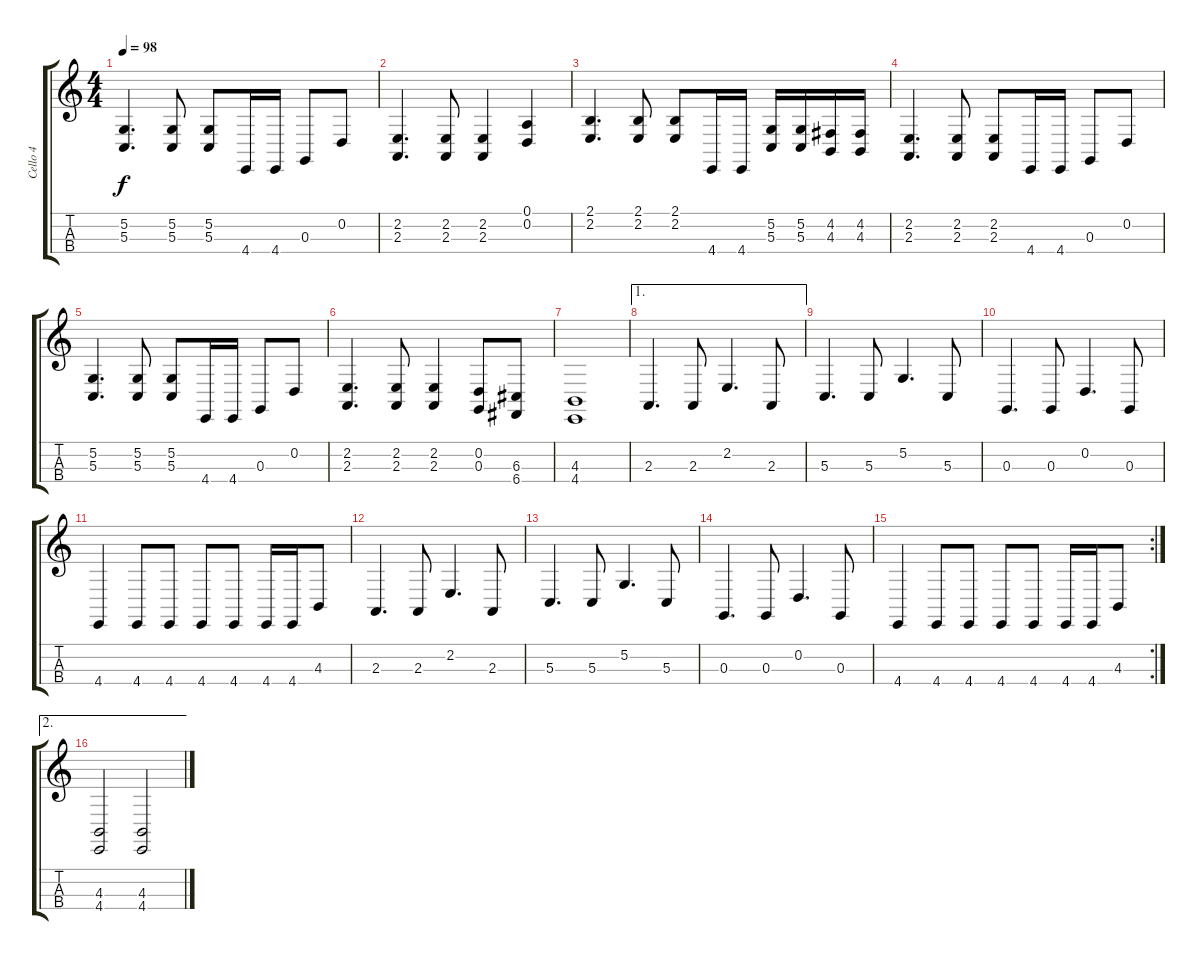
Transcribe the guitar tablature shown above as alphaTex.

\track ("Cello 4 " "Cello 4 ") {instrument cello}
\staff {score tabs}
\tuning (A3 D3 G2 C2) {hide}
\ts (4 4)
\tempo 98
\clef g2
\ks c
(5.2 5.3).4{d dy f} (5.2 5.3).8 (5.2 5.3).8 4.4.16 4.4.16 0.3.8 0.2.8 |
(2.2 2.3).4{d} (2.2 2.3).8 (2.2 2.3).4 (0.1 0.2).4 |
(2.1 2.2).4{d} (2.1 2.2).8 (2.1 2.2).8 4.4.16 4.4.16 (5.2 5.3).16 (5.2 5.3).16 (4.2 4.3).16 (4.2 4.3).16 |
(2.2 2.3).4{d} (2.2 2.3).8 (2.2 2.3).8 4.4.16 4.4.16 0.3.8 0.2.8 |
(5.2 5.3).4{d} (5.2 5.3).8 (5.2 5.3).8 4.4.16 4.4.16 0.3.8 0.2.8 |
(2.2 2.3).4{d} (2.2 2.3).8 (2.2 2.3).4 (0.2 0.3).8 (6.3 6.4).8 |
(4.3 4.4).1 |
\ae 1
2.3.4{d} 2.3.8 2.2.4{d} 2.3.8 |
5.3.4{d} 5.3.8 5.2.4{d} 5.3.8 |
0.3.4{d} 0.3.8 0.2.4{d} 0.3.8 |
4.4.4 4.4.8 4.4.8 4.4.8 4.4.8 4.4.16 4.4.16 4.3.8 |
2.3.4{d} 2.3.8 2.2.4{d} 2.3.8 |
5.3.4{d} 5.3.8 5.2.4{d} 5.3.8 |
0.3.4{d} 0.3.8 0.2.4{d} 0.3.8 |
\rc 2
4.4.4 4.4.8 4.4.8 4.4.8 4.4.8 4.4.16 4.4.16 4.3.8 |
\ae 2
(4.3 4.4).2 (4.3 4.4).2
